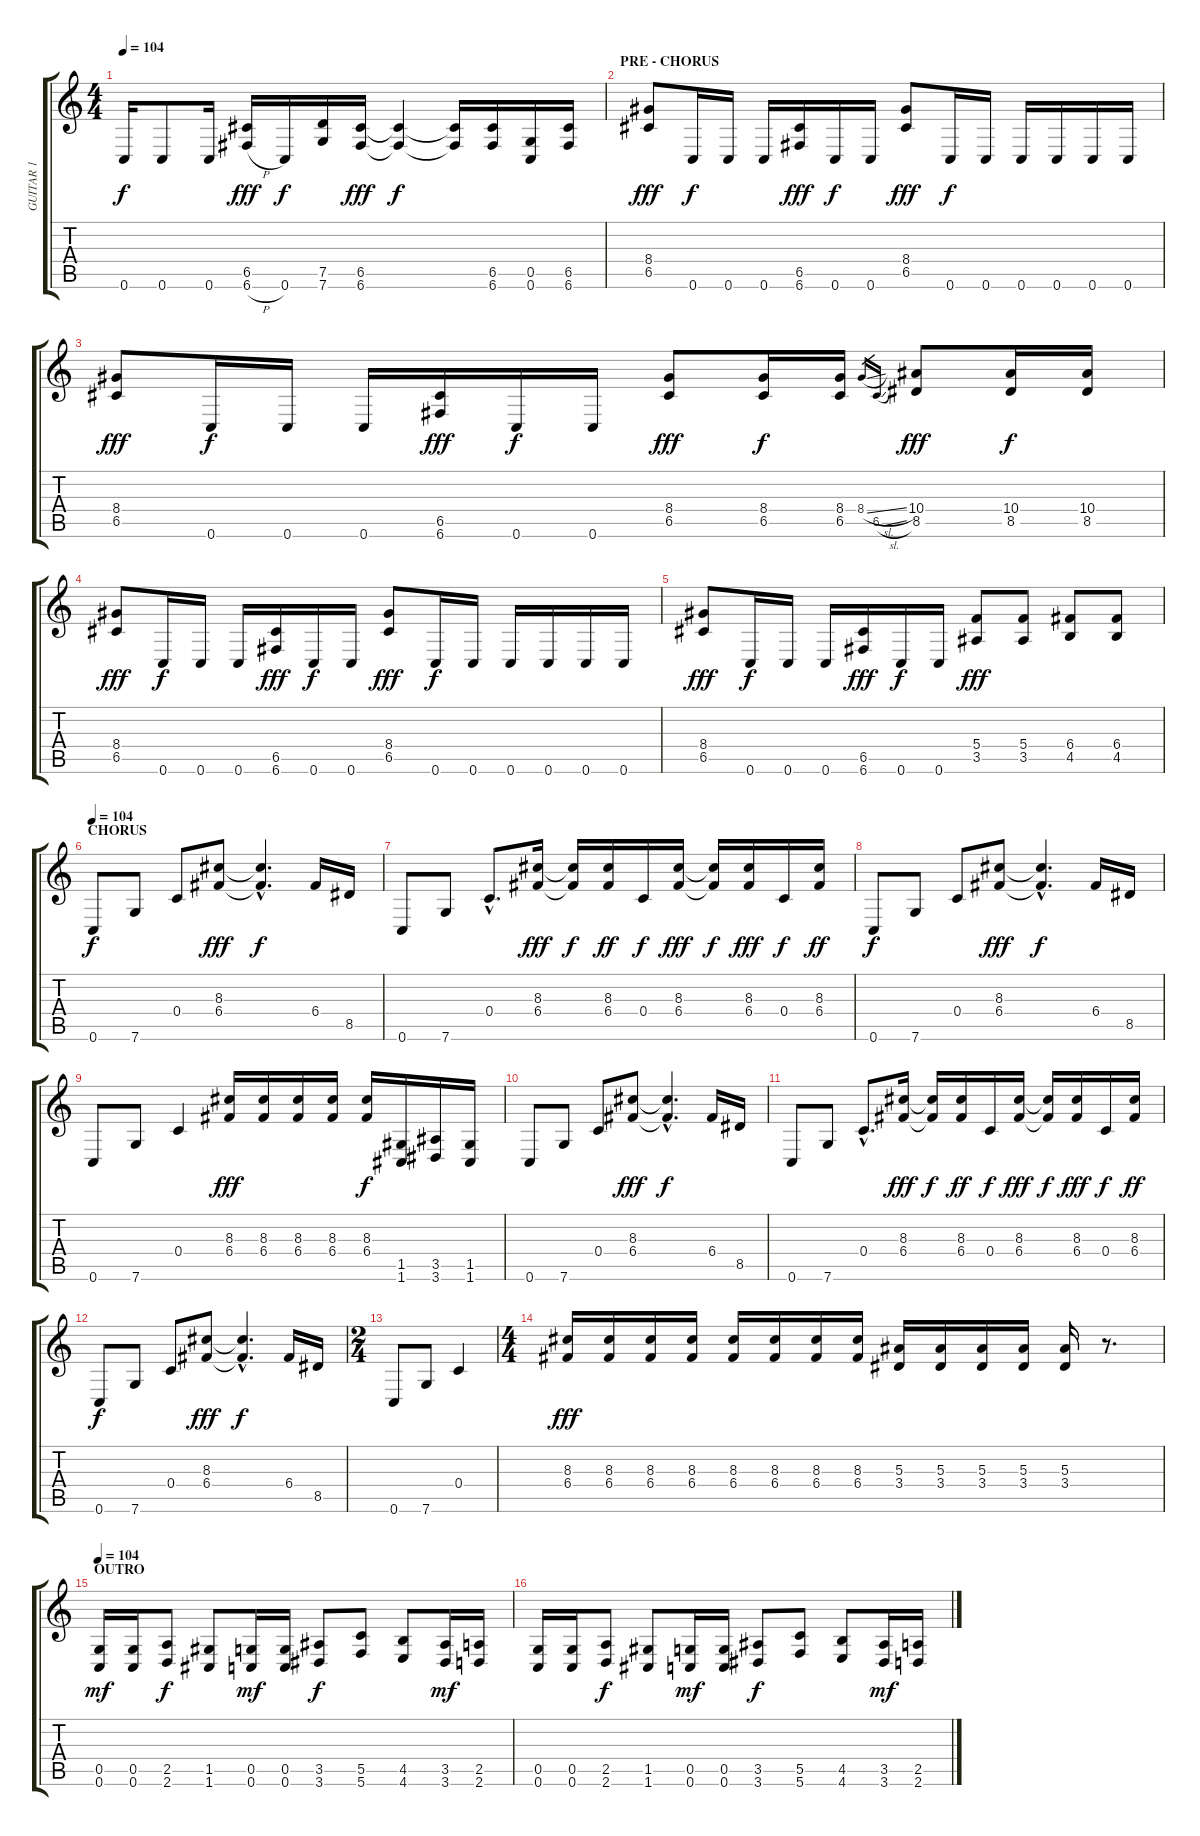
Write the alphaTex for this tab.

\track ("GUITAR 1" "GUITAR 1") {instrument distortionguitar}
\staff {score tabs}
\tuning (D4 A3 F3 C3 G2 C2) {hide}
\ts (4 4)
\tempo 104
\clef g2
\ks c
0.6.16{dy f} 0.6.8 0.6.16 (6.5 6.6{h}).16{dy fff} 0.6.16{dy f} (7.5 7.6).16 (6.5 6.6).16{dy fff} (6.5{t} 6.6{t}).4{dy f} (6.5{t} 6.6{t}).16 (6.5 6.6).16 (0.5 0.6).16 (6.5 6.6).16 |
\section ("" "PRE - CHORUS")
(8.4 6.5).8{dy fff} 0.6.16{dy f} 0.6.16 0.6.16 (6.5 6.6).16{dy fff} 0.6.16{dy f} 0.6.16 (8.4 6.5).8{dy fff} 0.6.16{dy f} 0.6.16 0.6.16 0.6.16 0.6.16 0.6.16 |
(8.4 6.5).8{dy fff} 0.6.16{dy f} 0.6.16 0.6.16 (6.5 6.6).16{dy fff} 0.6.16{dy f} 0.6.16 (8.4 6.5).8{dy fff} (8.4 6.5).16{dy f} (8.4 6.5).16 8.4{sl}.16{gr} 6.5{sl}.16{gr} (10.4 8.5).8{dy fff} (10.4 8.5).16{dy f} (10.4 8.5).16 |
(8.4 6.5).8{dy fff} 0.6.16{dy f} 0.6.16 0.6.16 (6.5 6.6).16{dy fff} 0.6.16{dy f} 0.6.16 (8.4 6.5).8{dy fff} 0.6.16{dy f} 0.6.16 0.6.16 0.6.16 0.6.16 0.6.16 |
(8.4 6.5).8{dy fff} 0.6.16{dy f} 0.6.16 0.6.16 (6.5 6.6).16{dy fff} 0.6.16{dy f} 0.6.16 (5.4 3.5).8{dy fff} (5.4 3.5).8 (6.4 4.5).8 (6.4 4.5).8 |
\section ("" "CHORUS")
\tempo 104
0.6.8{dy f} 7.6.8 0.4.8 (8.3 6.4).8{dy fff} (8.3{hac t} 6.4{hac t}).4{d dy f} 6.4.16 8.5.16 |
0.6.8 7.6.8 0.4{hac}.8{d} (8.3 6.4).16{dy fff} (8.3{t} 6.4{t}).16{dy f} (8.3 6.4).16{dy ff} 0.4.16{dy f} (8.3 6.4).16{dy fff} (8.3{t} 6.4{t}).16{dy f} (8.3 6.4).16{dy fff} 0.4.16{dy f} (8.3 6.4).16{dy ff} |
0.6.8{dy f} 7.6.8 0.4.8 (8.3 6.4).8{dy fff} (8.3{hac t} 6.4{hac t}).4{d dy f} 6.4.16 8.5.16 |
0.6.8 7.6.8 0.4.4 (8.3 6.4).16{dy fff} (8.3 6.4).16 (8.3 6.4).16 (8.3 6.4).16 (8.3 6.4).16{dy f} (1.5 1.6).16 (3.5 3.6).16 (1.5 1.6).16 |
0.6.8 7.6.8 0.4.8 (8.3 6.4).8{dy fff} (8.3{hac t} 6.4{hac t}).4{d dy f} 6.4.16 8.5.16 |
0.6.8 7.6.8 0.4{hac}.8{d} (8.3 6.4).16{dy fff} (8.3{t} 6.4{t}).16{dy f} (8.3 6.4).16{dy ff} 0.4.16{dy f} (8.3 6.4).16{dy fff} (8.3{t} 6.4{t}).16{dy f} (8.3 6.4).16{dy fff} 0.4.16{dy f} (8.3 6.4).16{dy ff} |
0.6.8{dy f} 7.6.8 0.4.8 (8.3 6.4).8{dy fff} (8.3{hac t} 6.4{hac t}).4{d dy f} 6.4.16 8.5.16 |
\ts (2 4)
0.6.8 7.6.8 0.4.4 |
\ts (4 4)
(8.3 6.4).16{dy fff} (8.3 6.4).16 (8.3 6.4).16 (8.3 6.4).16 (8.3 6.4).16 (8.3 6.4).16 (8.3 6.4).16 (8.3 6.4).16 (5.3 3.4).16 (5.3 3.4).16 (5.3 3.4).16 (5.3 3.4).16 (5.3 3.4).16 r.8{d} |
\section ("" "OUTRO")
\tempo 104
(0.5 0.6).16{dy mf} (0.5 0.6).16 (2.5 2.6).8{dy f} (1.5 1.6).8 (0.5 0.6).16{dy mf} (0.5 0.6).16 (3.5 3.6).8{dy f} (5.5 5.6).8 (4.5 4.6).8 (3.5 3.6).16{dy mf} (2.5 2.6).16 |
(0.5 0.6).16 (0.5 0.6).16 (2.5 2.6).8{dy f} (1.5 1.6).8 (0.5 0.6).16{dy mf} (0.5 0.6).16 (3.5 3.6).8{dy f} (5.5 5.6).8 (4.5 4.6).8 (3.5 3.6).16{dy mf} (2.5 2.6).16
